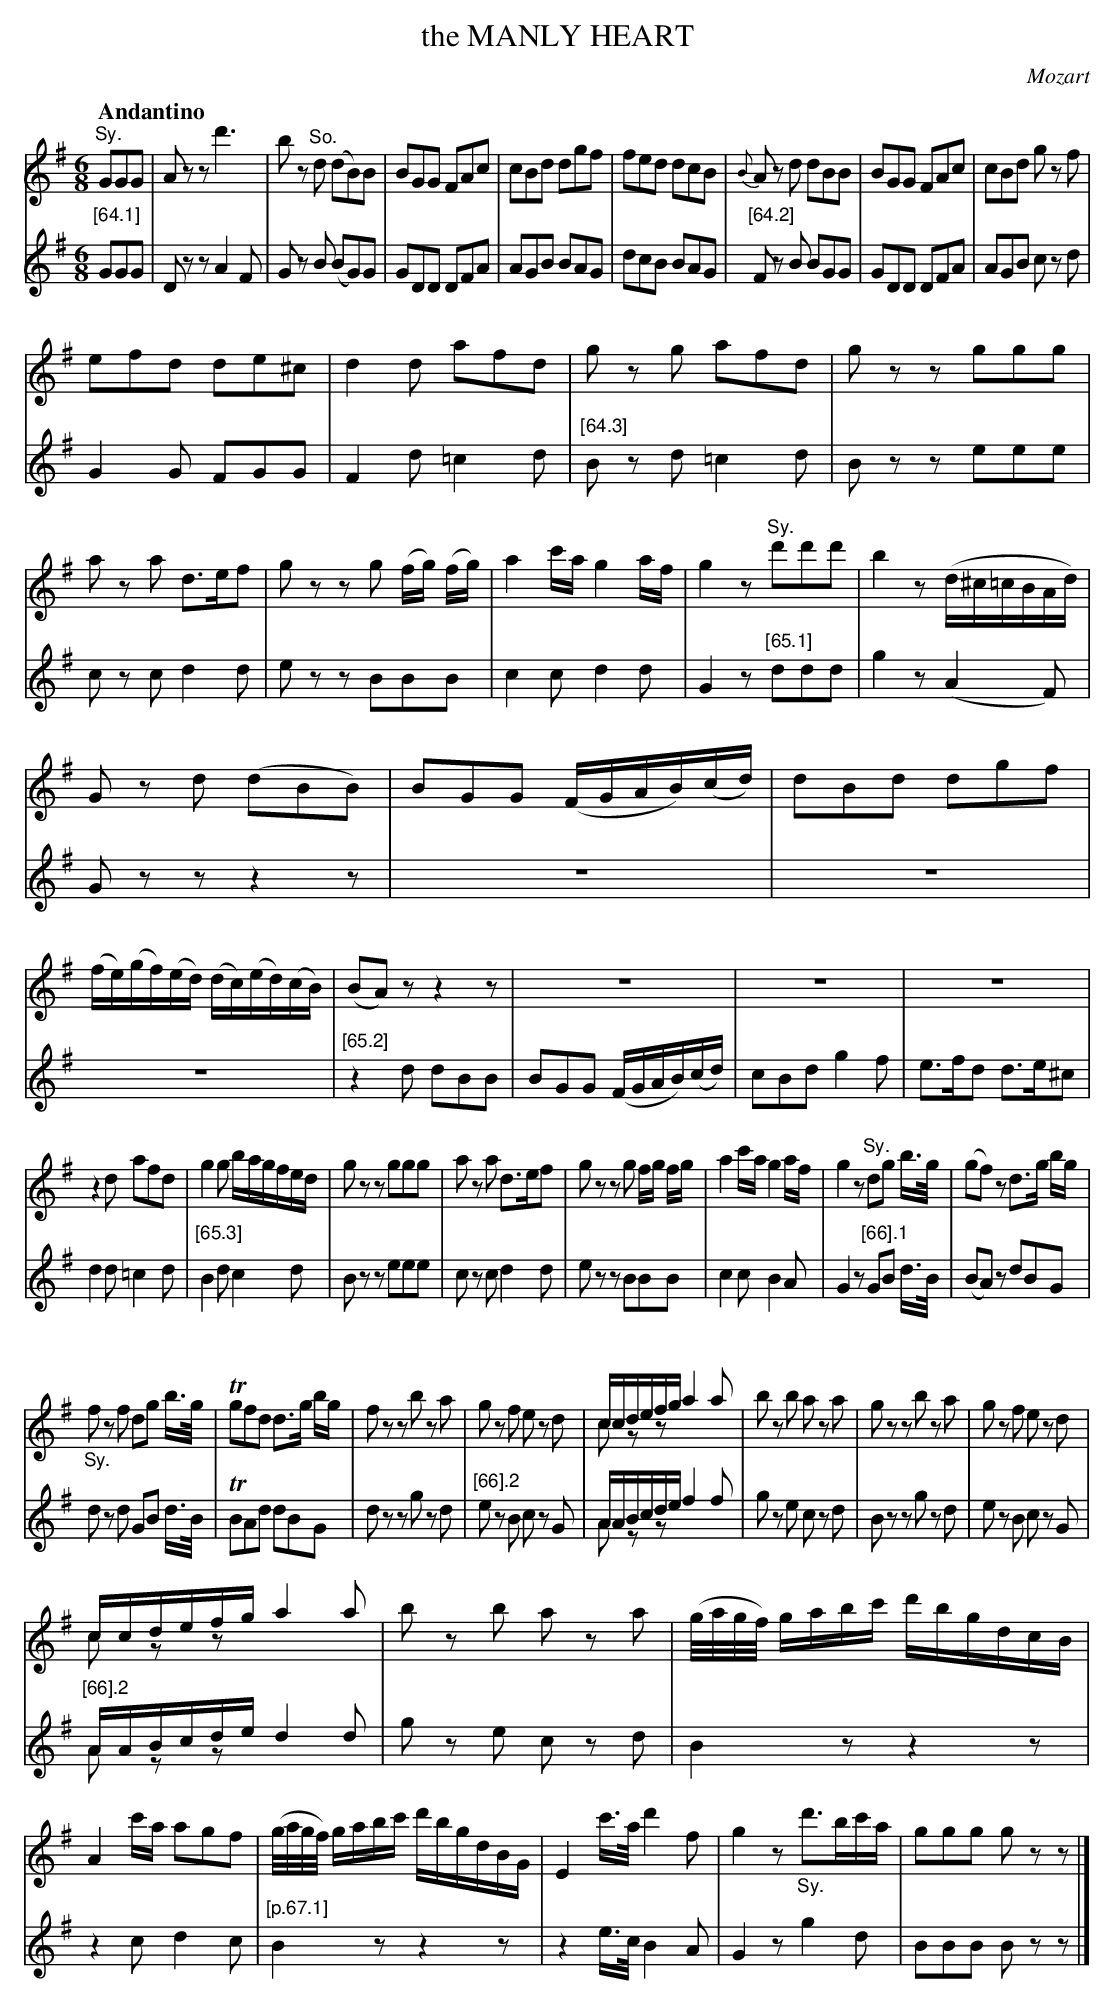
X:1
T: the MANLY HEART
C: Mozart
Q: "Andantino"
M: 6/8
L: 1/8
K: G
V: 1 clef=treble
"^Sy."GGG |\
Azz d'3 | bz "^So."d (dB)B | BGG FAc | cBd dgf |\
fed dcB | {B}Az d dBB | BGG FAc | cBd gz f |
efd de^c | d2d afd | gz g afd | gzz ggg |\
az a d>ef | gzz g (f/g/) (f/g/) | a2c'/a/ g2a/f/ | g2z "^Sy."d'd'd' | b2z (d/^c/=c/B/A/d/) |
Gz d (dBB) | BGG (F/G/A/B/)(c/d/) | dBd dgf |\
(f/e/)(g/f/)(e/d/) (d/c/)(e/d/)(c/B/) | (BA)z z2z | z6 | z6 | z6 |
z2d afd | g2g b/a/g/f/e/d/ | gzz ggg | az a d>ef |\
gzz g f/g/ f/g/ | a2c'/a/ g2a/f/ | g2z "^Sy."dg b/>g/ | (gf)z d>g b/g/ |
"_Sy."fz f dg b/>g/ | Tgfd d>g b/g/ | fzz bz a | gz f ez d |\
c/c/d/e/f/g/ a2a & czz x3 | bz b az a | gzz bz a | gz f ez d |
c/c/d/e/f/g/ a2a & czz x3 | bz b az a | (g//a//g//f//) g/a/b/c'/ d'/b/g/d/c/B/ | A2c'/a/ agf |\
(g//a//g//f//) g/a/b/c'/ d'/b/g/d/B/G/ | E2c'/>a/ d'2f | g2z "_Sy."d'>bc'/a/ | ggg gzz |]
V: 2 clef=treble
"[64.1]"
GGG | Dzz A2F | Gz B (BG)G | GDD DFA | AGB BAG | dcB BAG |
"[64.2]"
Fz B BGG | GDD DFA | AGB cz d | G2G FGG | F2d =c2d |
"[64.3]"
Bz d =c2d | Bzz eee | cz c d2d | ezz BBB | c2c d2d | G2z
"[65.1]"
ddd | g2z (A2F) | Gzz z2z | z6 | z6 | z6 |
"[65.2]"
z2d dBB | BGG (F/G/A/B/)(c/d/) | cBd g2f | e>fd d>e^c | d2d =c2d |
"[65.3]"
B2d c2d | Bzz eee | cz c d2d | ezz BBB | c2c B2A | G2z
"[66].1"
GB d/>B/ | (BA)z dBG | dz d GB d/>B/ | TBAd dBG | dzz gz d |
"[66].2"
ez B cz G | A/A/B/c/d/e/ f2f & Azz x3 | gz e cz d | Bzz gz d | ez B cz G |
"[66].2"
A/A/B/c/d/e/ d2d & Azz x3 | gz e cz d | B2z z2z | z2c d2c |
"[p.67.1]"
B2z z2z | z2e/>c/ B2A | G2z g2d | BBB Bzz |]
